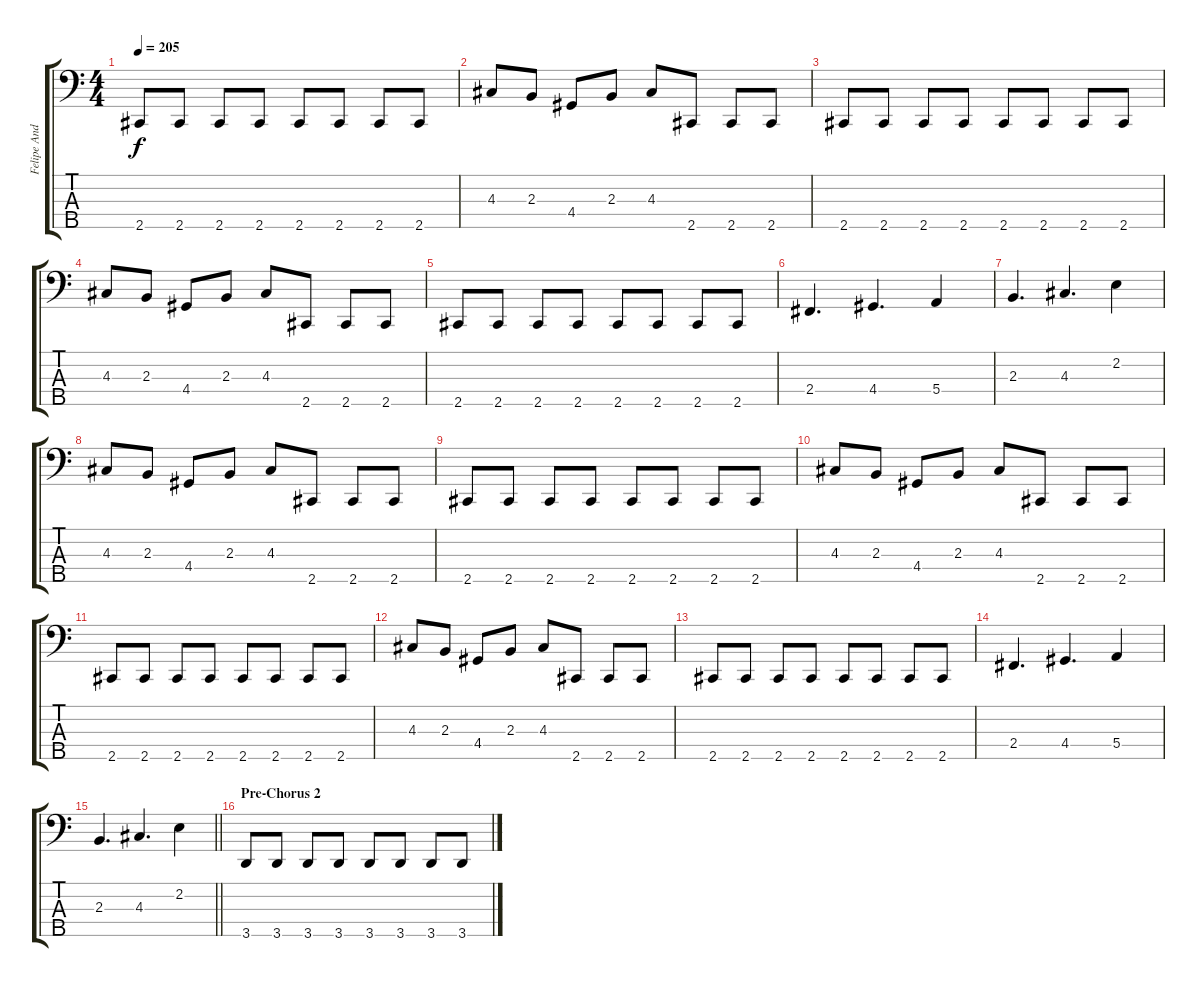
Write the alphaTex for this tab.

\track ("Felipe Andreoli" "Felipe And") {instrument electricbassfinger}
\staff {score tabs}
\tuning (G2 D2 A1 E1 B0) {hide}
\ts (4 4)
\tempo 205
\clef f4
\ks c
2.5.8{dy f} 2.5.8 2.5.8 2.5.8 2.5.8 2.5.8 2.5.8 2.5.8 |
4.3.8 2.3.8 4.4.8 2.3.8 4.3.8 2.5.8 2.5.8 2.5.8 |
2.5.8 2.5.8 2.5.8 2.5.8 2.5.8 2.5.8 2.5.8 2.5.8 |
4.3.8 2.3.8 4.4.8 2.3.8 4.3.8 2.5.8 2.5.8 2.5.8 |
2.5.8 2.5.8 2.5.8 2.5.8 2.5.8 2.5.8 2.5.8 2.5.8 |
2.4.4{d} 4.4.4{d} 5.4.4 |
2.3.4{d} 4.3.4{d} 2.2.4 |
4.3.8 2.3.8 4.4.8 2.3.8 4.3.8 2.5.8 2.5.8 2.5.8 |
2.5.8 2.5.8 2.5.8 2.5.8 2.5.8 2.5.8 2.5.8 2.5.8 |
4.3.8 2.3.8 4.4.8 2.3.8 4.3.8 2.5.8 2.5.8 2.5.8 |
2.5.8 2.5.8 2.5.8 2.5.8 2.5.8 2.5.8 2.5.8 2.5.8 |
4.3.8 2.3.8 4.4.8 2.3.8 4.3.8 2.5.8 2.5.8 2.5.8 |
2.5.8 2.5.8 2.5.8 2.5.8 2.5.8 2.5.8 2.5.8 2.5.8 |
2.4.4{d} 4.4.4{d} 5.4.4 |
\barLineRight lightlight
2.3.4{d} 4.3.4{d} 2.2.4 |
\section ("" "Pre-Chorus 2")
3.5.8 3.5.8 3.5.8 3.5.8 3.5.8 3.5.8 3.5.8 3.5.8
